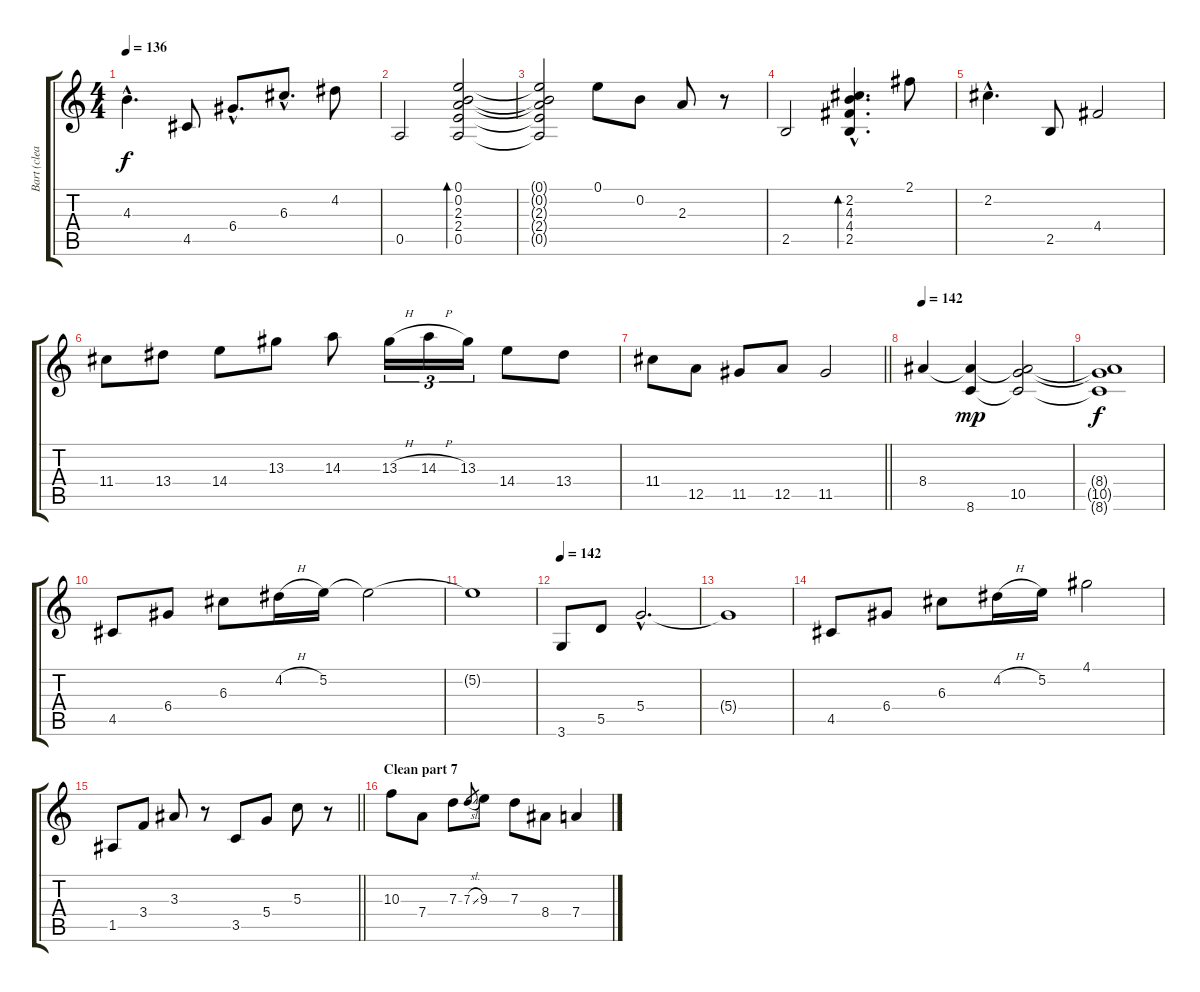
\track ("Bart (clean)" "Bart (clea") {instrument electricguitarclean}
\staff {score tabs}
\tuning (E4 B3 G3 D3 A2 E2) {hide}
\ts (4 4)
\tempo 136
\clef g2
\ks c
4.3{hac}.4{d dy f} 4.5.8 6.4{hac}.8{d} 6.3{hac}.8{d} 4.2.8 |
0.5.2 (0.1 0.2 2.3 2.4 0.5).2{bd 240} |
(0.1{t} 0.2{t} 2.3{t} 2.4{t} 0.5{t}).2 0.1.8 0.2.8 2.3.8 r.8 |
2.5.2 (2.2{hac} 4.3{hac} 4.4{hac} 2.5{hac}).4{d bd 240} 2.1.8 |
2.2{hac}.4{d} 2.5.8 4.4.2 |
11.4.8 13.4.8 14.4.8 13.3.8 14.3.8 13.3{h}.16{tu (3 2)} 14.3{h}.16{tu (3 2)} 13.3.16{tu (3 2)} 14.4.8 13.4.8 |
\barLineRight lightlight
11.4.8 12.5.8 11.5.8 12.5.8 11.5.2 |
\tempo 142
8.4.4 (8.4{t} 8.6).4{dy mp} (8.4{t} 10.5 8.6{t}).2 |
(8.4{t} 10.5{t} 8.6{t}).1{dy f} |
4.5.8 6.4.8 6.3.8 4.2{h}.16 5.2.16 5.2{t}.2 |
5.2{t}.1 |
\tempo 142
3.6.8 5.5.8 5.4{hac}.2{d} |
5.4{t}.1 |
4.5.8 6.4.8 6.3.8 4.2{h}.16 5.2.16 4.1.2 |
\barLineRight lightlight
1.5.8 3.4.8 3.3.8 r.8 3.5.8 5.4.8 5.3.8 r.8 |
\section ("" "Clean part 7")
10.3.8 7.4.8 7.3.8 7.3{sl}.8{gr} 9.3.8 7.3.8 8.4.8 7.4.4
